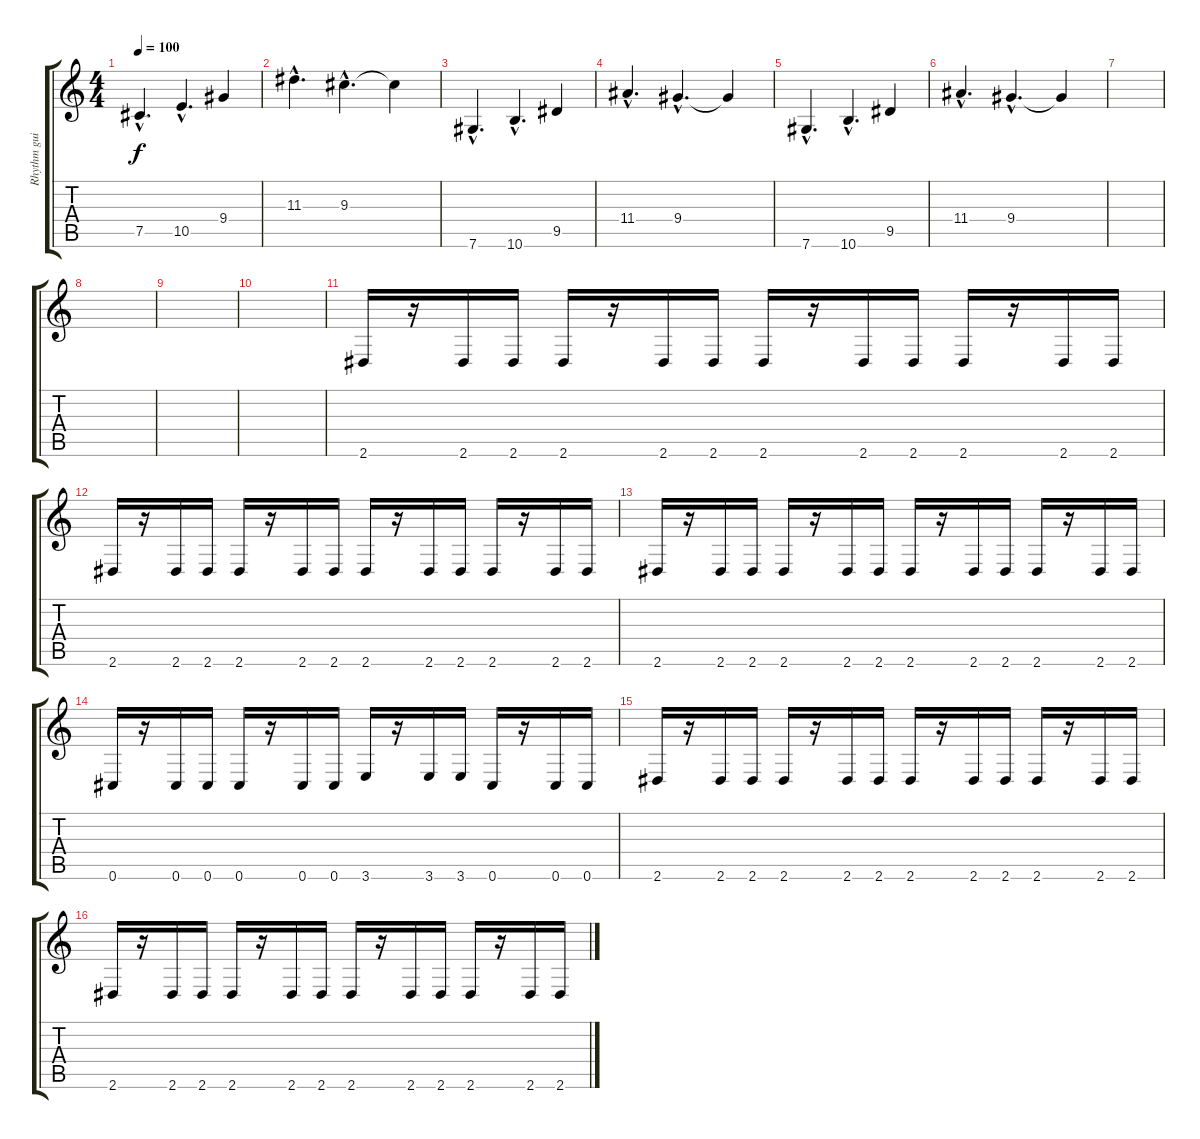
\track ("Rhythm guitar" "Rhythm gui") {instrument distortionguitar}
\staff {score tabs}
\tuning (Db4 Ab3 E3 B2 Gb2 Db2) {hide}
\ts (4 4)
\tempo 100
\clef g2
\ks c
7.5{hac}.4{d dy f} 10.5{hac}.4{d} 9.4.4 |
11.3{hac}.4{d} 9.3{hac}.4{d} 9.3{t}.4 |
7.6{hac}.4{d} 10.6{hac}.4{d} 9.5.4 |
11.4{hac}.4{d} 9.4{hac}.4{d} 9.4{t}.4 |
7.6{hac}.4{d} 10.6{hac}.4{d} 9.5.4 |
11.4{hac}.4{d} 9.4{hac}.4{d} 9.4{t}.4 |
|
|
|
|
2.6.16 r.16 2.6.16 2.6.16 2.6.16 r.16 2.6.16 2.6.16 2.6.16 r.16 2.6.16 2.6.16 2.6.16 r.16 2.6.16 2.6.16 |
2.6.16 r.16 2.6.16 2.6.16 2.6.16 r.16 2.6.16 2.6.16 2.6.16 r.16 2.6.16 2.6.16 2.6.16 r.16 2.6.16 2.6.16 |
2.6.16 r.16 2.6.16 2.6.16 2.6.16 r.16 2.6.16 2.6.16 2.6.16 r.16 2.6.16 2.6.16 2.6.16 r.16 2.6.16 2.6.16 |
0.6.16 r.16 0.6.16 0.6.16 0.6.16 r.16 0.6.16 0.6.16 3.6.16 r.16 3.6.16 3.6.16 0.6.16 r.16 0.6.16 0.6.16 |
2.6.16 r.16 2.6.16 2.6.16 2.6.16 r.16 2.6.16 2.6.16 2.6.16 r.16 2.6.16 2.6.16 2.6.16 r.16 2.6.16 2.6.16 |
2.6.16 r.16 2.6.16 2.6.16 2.6.16 r.16 2.6.16 2.6.16 2.6.16 r.16 2.6.16 2.6.16 2.6.16 r.16 2.6.16 2.6.16
